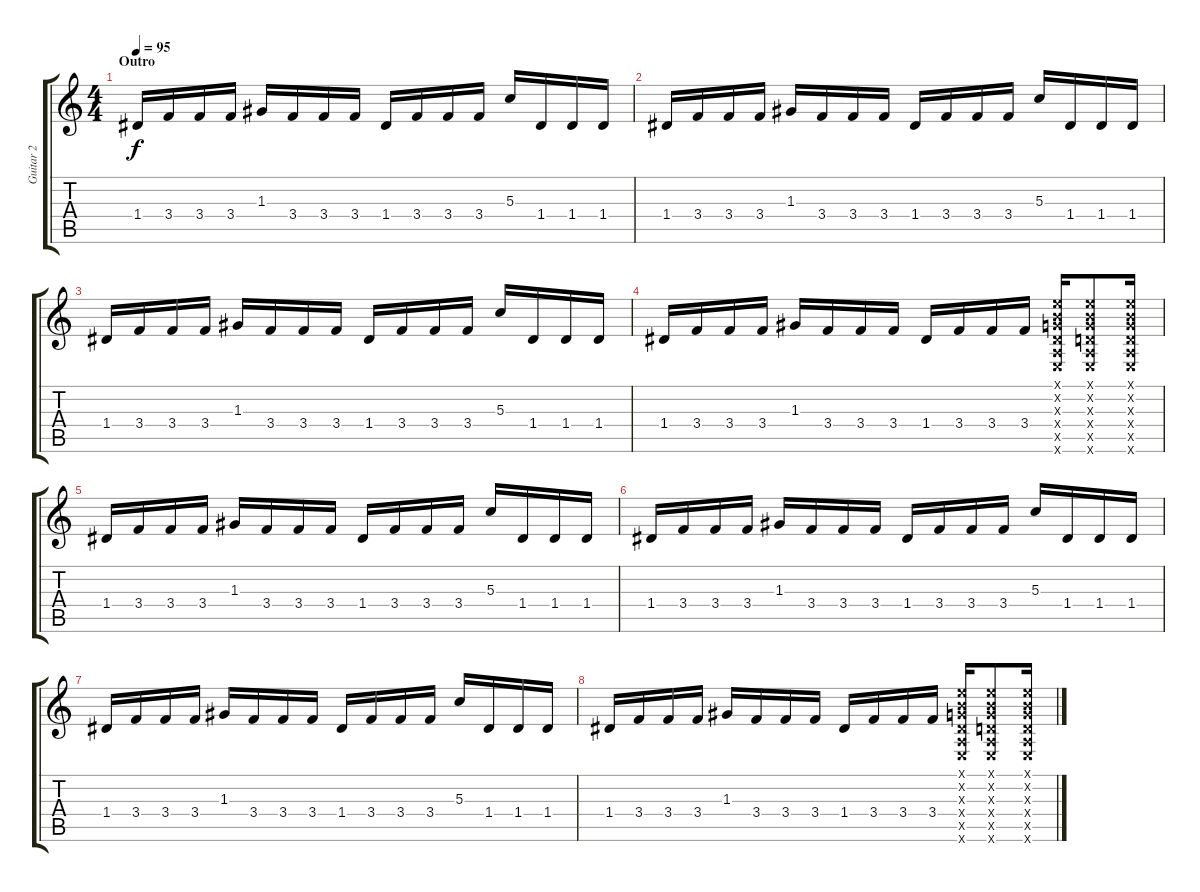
\track ("Guitar 2" "Guitar 2") {instrument electricguitarclean}
\staff {score tabs}
\tuning (E4 B3 G3 D3 A2 E2) {hide}
\ts (4 4)
\section ("" "Outro")
\tempo 95
\clef g2
\ks c
1.4.16{dy f} 3.4.16 3.4.16 3.4.16 1.3.16 3.4.16 3.4.16 3.4.16 1.4.16 3.4.16 3.4.16 3.4.16 5.3.16 1.4.16 1.4.16 1.4.16 |
1.4.16 3.4.16 3.4.16 3.4.16 1.3.16 3.4.16 3.4.16 3.4.16 1.4.16 3.4.16 3.4.16 3.4.16 5.3.16 1.4.16 1.4.16 1.4.16 |
1.4.16 3.4.16 3.4.16 3.4.16 1.3.16 3.4.16 3.4.16 3.4.16 1.4.16 3.4.16 3.4.16 3.4.16 5.3.16 1.4.16 1.4.16 1.4.16 |
1.4.16 3.4.16 3.4.16 3.4.16 1.3.16 3.4.16 3.4.16 3.4.16 1.4.16 3.4.16 3.4.16 3.4.16 (0.1{x} 0.2{x} 0.3{x} 1.4{x} 0.5{x} 0.6{x}).16 (0.1{x} 0.2{x} 0.3{x} 0.4{x} 0.5{x} 0.6{x}).8 (0.1{x} 0.2{x} 0.3{x} 0.4{x} 0.5{x} 0.6{x}).16 |
1.4.16 3.4.16 3.4.16 3.4.16 1.3.16 3.4.16 3.4.16 3.4.16 1.4.16 3.4.16 3.4.16 3.4.16 5.3.16 1.4.16 1.4.16 1.4.16 |
1.4.16 3.4.16 3.4.16 3.4.16 1.3.16 3.4.16 3.4.16 3.4.16 1.4.16 3.4.16 3.4.16 3.4.16 5.3.16 1.4.16 1.4.16 1.4.16 |
1.4.16 3.4.16 3.4.16 3.4.16 1.3.16 3.4.16 3.4.16 3.4.16 1.4.16 3.4.16 3.4.16 3.4.16 5.3.16 1.4.16 1.4.16 1.4.16 |
1.4.16 3.4.16 3.4.16 3.4.16 1.3.16 3.4.16 3.4.16 3.4.16 1.4.16 3.4.16 3.4.16 3.4.16 (0.1{x} 0.2{x} 0.3{x} 1.4{x} 0.5{x} 0.6{x}).16 (0.1{x} 0.2{x} 0.3{x} 0.4{x} 0.5{x} 0.6{x}).8 (0.1{x} 0.2{x} 0.3{x} 0.4{x} 0.5{x} 0.6{x}).16
